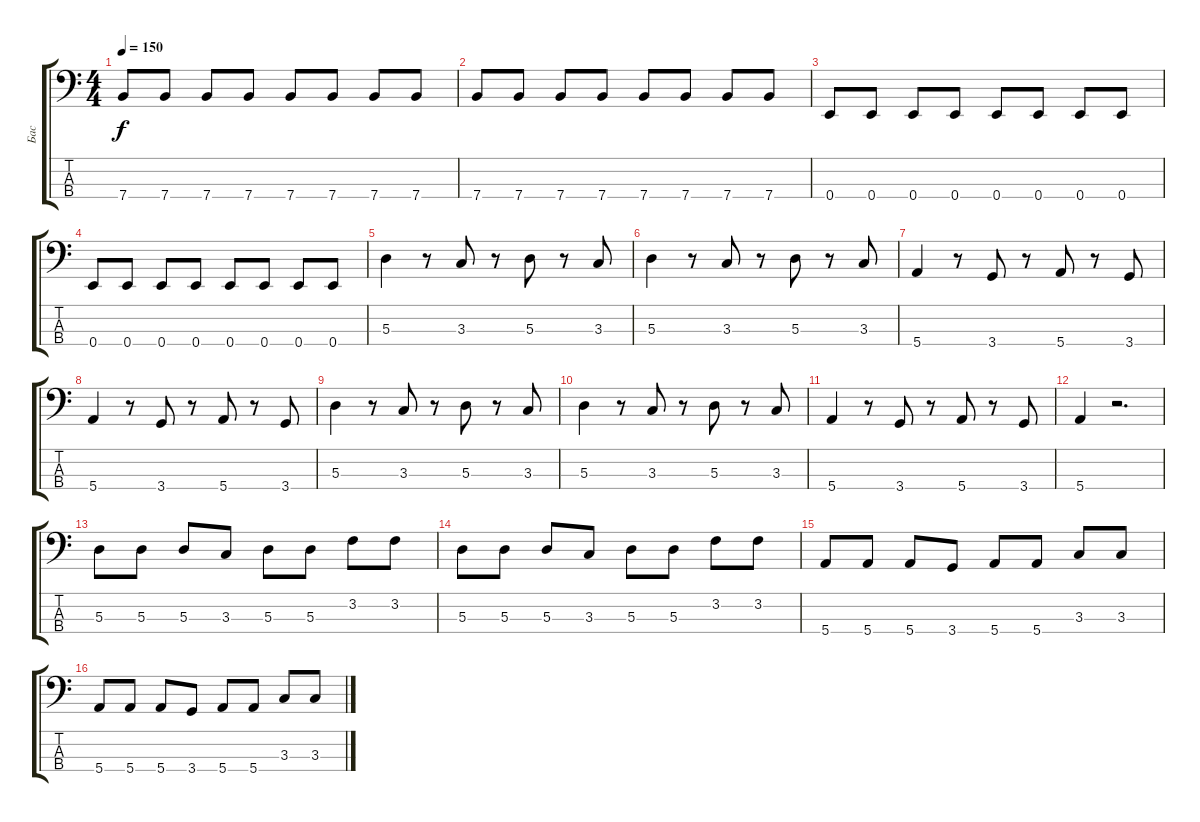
\track ("Бас" "Бас") {instrument electricbassfinger}
\staff {score tabs}
\tuning (G2 D2 A1 E1) {hide}
\ts (4 4)
\tempo 150
\clef f4
\ks c
7.4.8{dy f} 7.4.8 7.4.8 7.4.8 7.4.8 7.4.8 7.4.8 7.4.8 |
7.4.8 7.4.8 7.4.8 7.4.8 7.4.8 7.4.8 7.4.8 7.4.8 |
0.4.8 0.4.8 0.4.8 0.4.8 0.4.8 0.4.8 0.4.8 0.4.8 |
0.4.8 0.4.8 0.4.8 0.4.8 0.4.8 0.4.8 0.4.8 0.4.8 |
5.3.4 r.8 3.3.8 r.8 5.3.8 r.8 3.3.8 |
5.3.4 r.8 3.3.8 r.8 5.3.8 r.8 3.3.8 |
5.4.4 r.8 3.4.8 r.8 5.4.8 r.8 3.4.8 |
5.4.4 r.8 3.4.8 r.8 5.4.8 r.8 3.4.8 |
5.3.4 r.8 3.3.8 r.8 5.3.8 r.8 3.3.8 |
5.3.4 r.8 3.3.8 r.8 5.3.8 r.8 3.3.8 |
5.4.4 r.8 3.4.8 r.8 5.4.8 r.8 3.4.8 |
5.4.4 r.2{d} |
5.3.8 5.3.8 5.3.8 3.3.8 5.3.8 5.3.8 3.2.8 3.2.8 |
5.3.8 5.3.8 5.3.8 3.3.8 5.3.8 5.3.8 3.2.8 3.2.8 |
5.4.8 5.4.8 5.4.8 3.4.8 5.4.8 5.4.8 3.3.8 3.3.8 |
5.4.8 5.4.8 5.4.8 3.4.8 5.4.8 5.4.8 3.3.8 3.3.8
